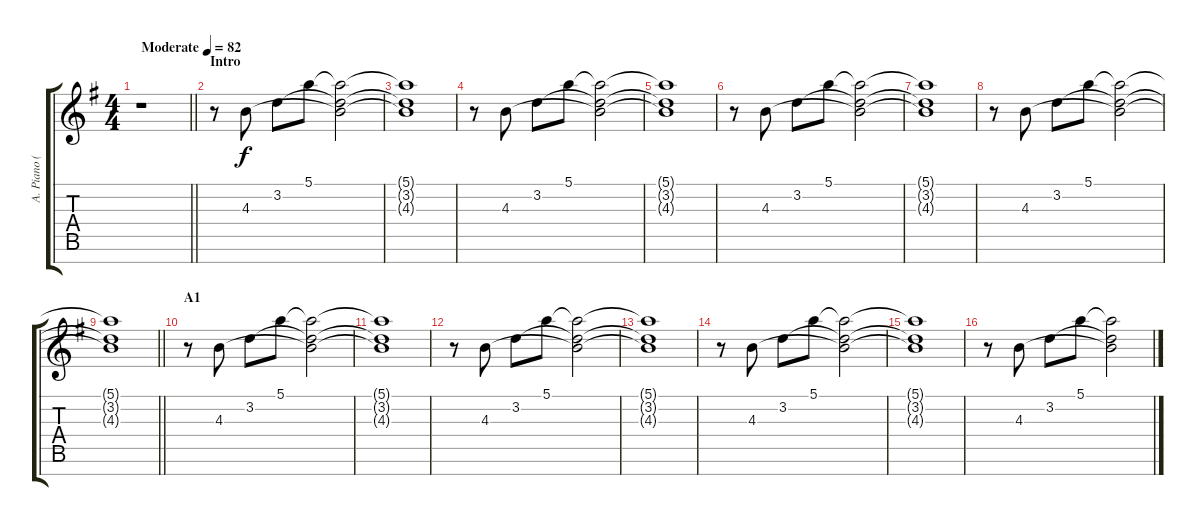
\track ("A. Piano (Right Hand)" "A. Piano (") {instrument acousticgrandpiano}
\staff {score tabs}
\tuning (E5 B4 G4 D4 A3 E3 B2) {hide}
\ts (4 4)
\tempo (82 "Moderate")
\clef g2
\barLineRight lightlight
\ks g
r.1{dy f instrument acousticgrandpiano} |
\section ("" "Intro")
r.8 4.3.8 3.2.8 5.1.8 (5.1{t} 3.2{t} 4.3{t}).2 |
(5.1{t} 3.2{t} 4.3{t}).1 |
r.8 4.3.8 3.2.8 5.1.8 (5.1{t} 3.2{t} 4.3{t}).2 |
(5.1{t} 3.2{t} 4.3{t}).1 |
r.8 4.3.8 3.2.8 5.1.8 (5.1{t} 3.2{t} 4.3{t}).2 |
(5.1{t} 3.2{t} 4.3{t}).1 |
r.8 4.3.8 3.2.8 5.1.8 (5.1{t} 3.2{t} 4.3{t}).2 |
\barLineRight lightlight
(5.1{t} 3.2{t} 4.3{t}).1 |
\section ("" "A1")
r.8 4.3.8 3.2.8 5.1.8 (5.1{t} 3.2{t} 4.3{t}).2 |
(5.1{t} 3.2{t} 4.3{t}).1 |
r.8 4.3.8 3.2.8 5.1.8 (5.1{t} 3.2{t} 4.3{t}).2 |
(5.1{t} 3.2{t} 4.3{t}).1 |
r.8 4.3.8 3.2.8 5.1.8 (5.1{t} 3.2{t} 4.3{t}).2 |
(5.1{t} 3.2{t} 4.3{t}).1 |
r.8 4.3.8 3.2.8 5.1.8 (5.1{t} 3.2{t} 4.3{t}).2
